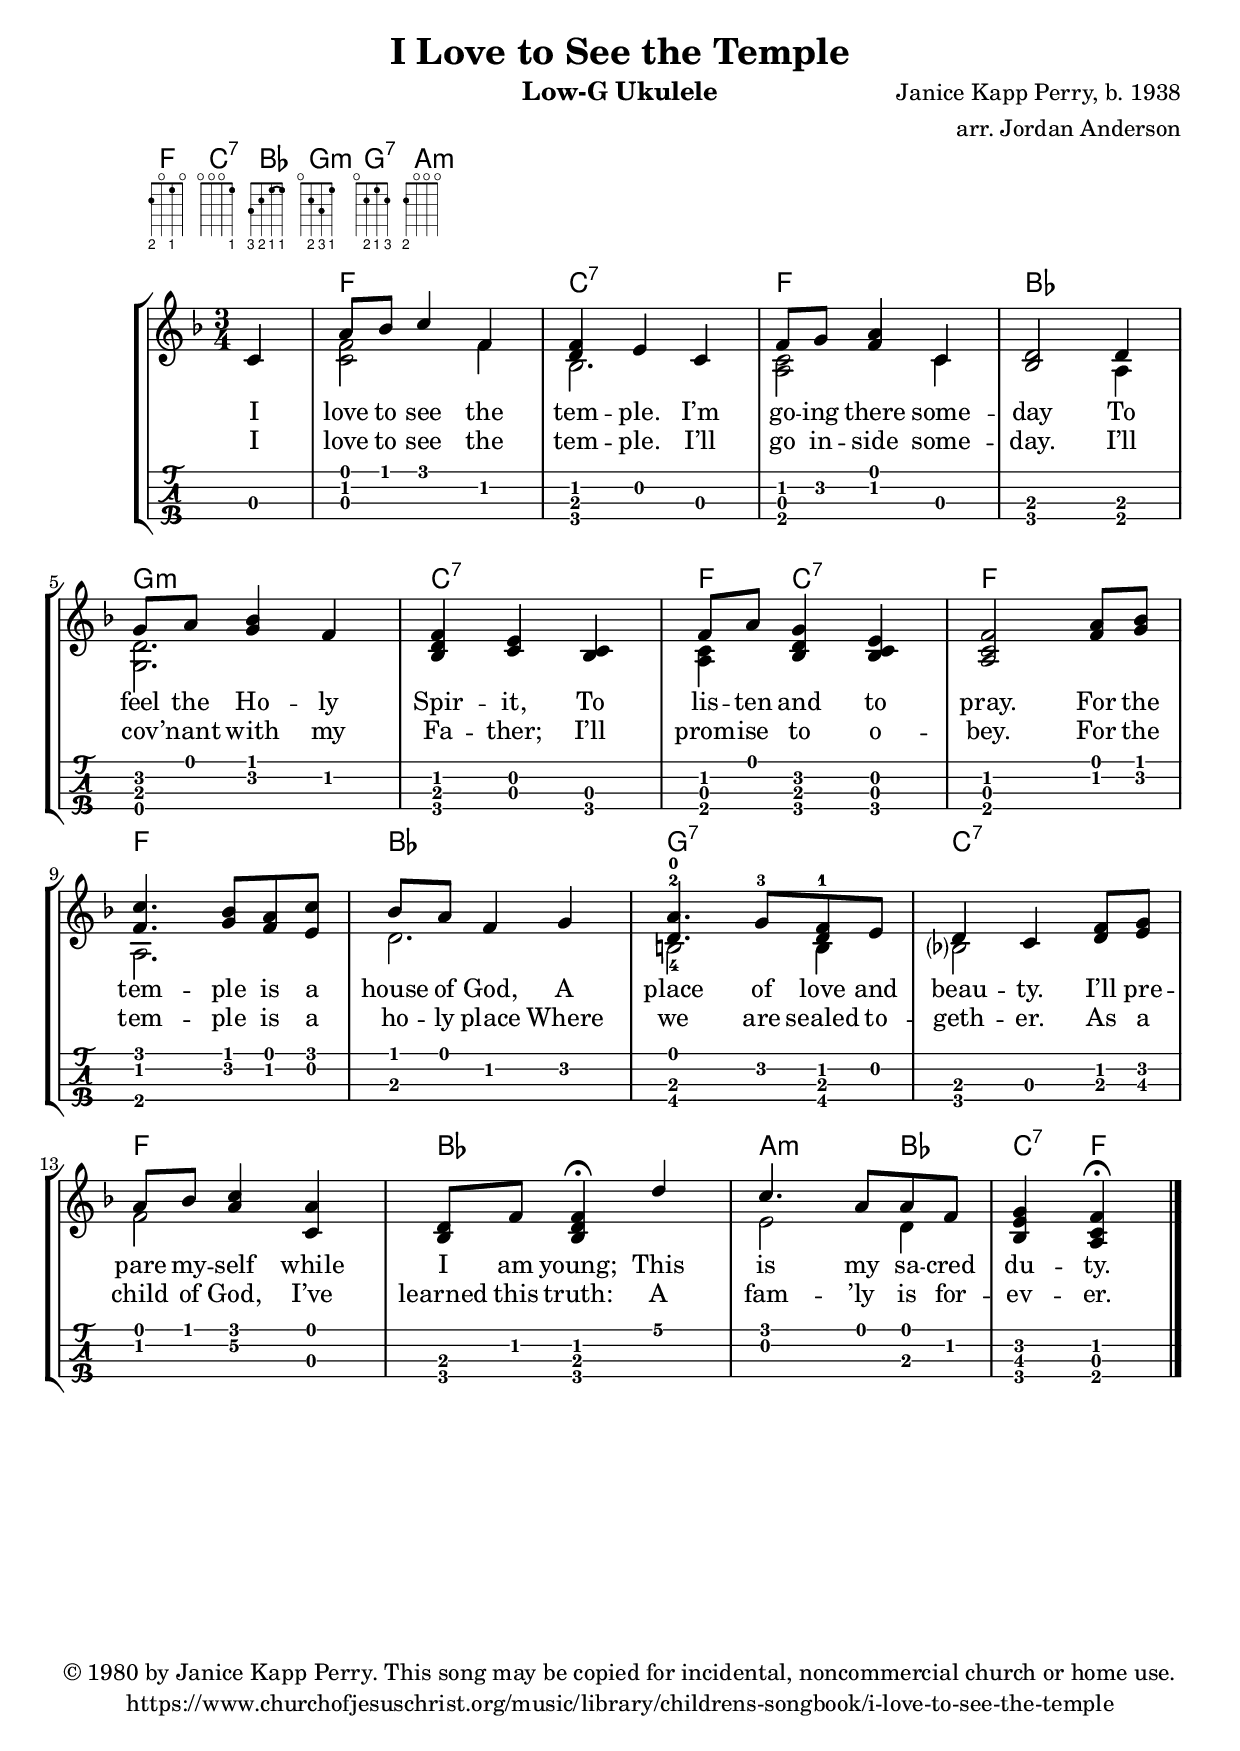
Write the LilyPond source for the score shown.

\version "2.20.0"
\language "english"

\header {
    title = "I Love to See the Temple"
    composer = "Janice Kapp Perry, b. 1938"
    instrument = "Low-G Ukulele"
    arranger = "arr. Jordan Anderson"
    % these appear at bottom of page
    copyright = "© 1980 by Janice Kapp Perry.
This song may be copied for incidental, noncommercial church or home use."
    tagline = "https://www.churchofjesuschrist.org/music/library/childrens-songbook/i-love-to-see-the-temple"
  }

% Fret chords at top of piece

\include "predefined-ukulele-fretboards.ly"
low-g-ukulele-tuning = \stringTuning <g c' e' a'>

TopChords = {
  \chordmode {
    f c:7 bf g:m g:7 a:m
  }
}

\score{
  <<
    \new ChordNames {
      \TopChords
    }
    \new FretBoards {
      \set Staff.stringTunings = #ukulele-tuning
      \TopChords
    }
  >>
}


% Main music

melody = {
  % I love to see the temple
  c'4 a'8 bf' c''4 f' <f' d'> e'
  % I'm going there someday
  c'4 f'8 g' <a' f'>4 c' <d' bf>2
  %To feel the Holy Spirit,
  d'4 g'8 a' <bf' g'>4 f' <f' d' bf> <e' c'>
  %To listen and to pray.
  <c' bf> f'8 a' <g' d' bf>4 <e' c' bf> <f' c' a>2
  %For the temple is a house of God,
  <a' f'>8 <bf' g'> <c'' f'>4. <bf' g'>8 <a' f'> <c'' e'> bf' a' f'4
  %A place of love and beauty.
  g'4 <a'^0 d'^2>4. g'8-3 <f'-1 d'> e' d'4 c'
  %I’ll prepare myself while I am young;
  <f' d'>8 <g' e'> a' bf' <c'' a'>4 <a' c'> <d' bf>8 f' <f' d' bf>4\fermata
  %This is my sacred duty.
  d'' c''4. a'8 a' f' <g' e' bf>4 <f' c' a>\fermata
  \bar "|."
}
alto = {
  % I love to see the temple
  s4 <f' c'>2 f'4 bf2.
  % I'm going there someday
  <c' a>2 c'4 s2
  %To feel the Holy Spirit,
  a4 <d' g>2. s4 s
  %To listen and to pray.
  s4 <c' a> s s s2
  %For the temple is a house of God,
  s8 s8 a2. d'2.
  %A place of love and beauty.
  b2-4 b4 bf?2
  %I’ll prepare myself while I am young;
  s8 s f'2 s4 s8 s s4
  %This is my sacred duty.
  s e'2 d'4 s s
}

StaffChords = \chordmode {
  s4 f2. c:7 f bf g:m c:7 f4 c2:7 f2.
  f2. bf g:7 c:7 f bf a2:m bf4 c:7 f
}

verseOne = \lyricmode {
  I love to see the tem -- ple.
  I’m go -- ing there some -- day
  To feel the Ho -- ly Spir -- it,
  To lis -- ten and to pray.
  For the tem -- ple is a house of God,
  A place of love and beau -- ty.
  I’ll pre -- pare my -- self while I am young;
  This is my sa -- cred du -- ty.
}

verseTwo = \lyricmode {
  I love to see the tem -- ple.
  I’ll go in -- side some -- day.
  I’ll cov -- ’nant with my Fa -- ther;
  I’ll prom -- ise to o -- bey.
  For the tem -- ple is a ho -- ly place
  Where we are sealed to -- geth -- er.
  As a child of God, I’ve learned this truth:
  A fam -- ’ly is for -- ev -- er.
}

\score {
  \layout { \omit Voice.StringNumber }
  \midi {\tempo 4 = 88}
  <<
    \new ChordNames \StaffChords
    \new StaffGroup <<
      \new Staff <<
        \time 3/4
        \clef treble
        \key f \major
        \set Staff.midiInstrument = "acoustic guitar (nylon)"
        \partial 4
        \new Voice = "melodyVoice" { \voiceOne \melody }
        \new Voice { \voiceTwo \alto }
        \new Lyrics \lyricsto "melodyVoice" \verseOne
        \new Lyrics \lyricsto "melodyVoice" \verseTwo
      >>

      \new TabStaff <<
        \set TabStaff.stringTunings = #low-g-ukulele-tuning
        \absolute <<
          \new TabVoice { \voiceOne \melody }
          \new TabVoice { \voiceTwo \alto }
        >>
      >>
    >>
  >>
}
